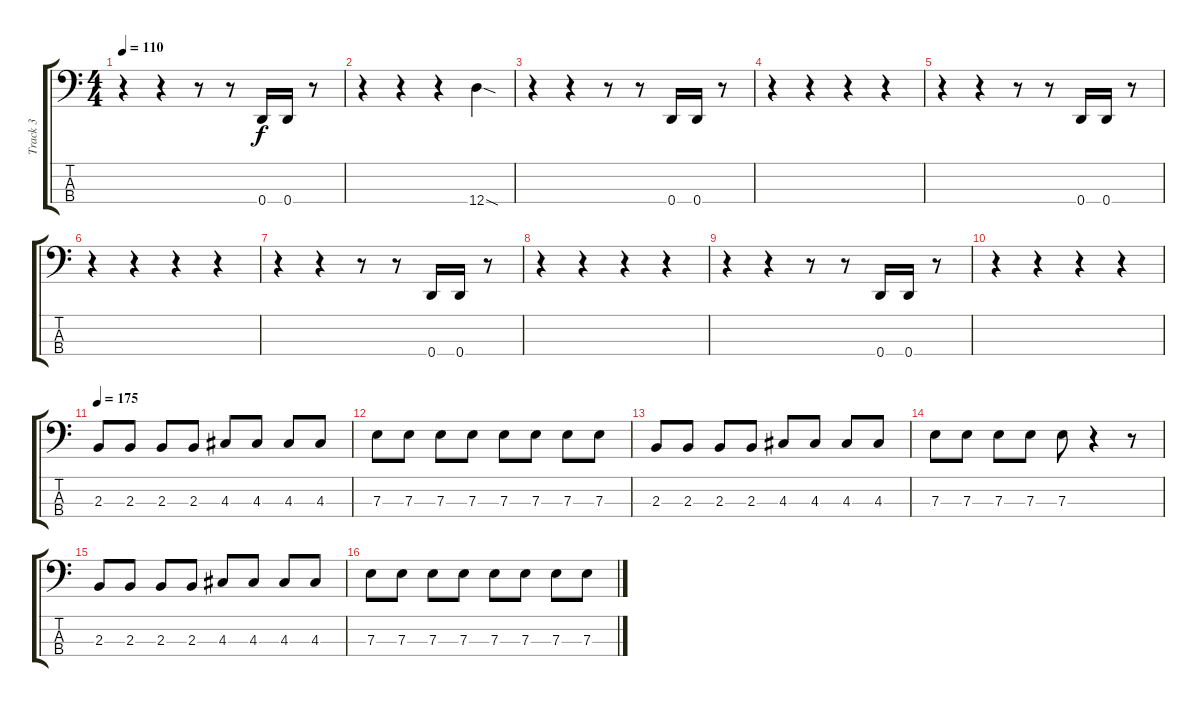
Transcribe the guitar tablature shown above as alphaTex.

\track ("Track 3" "Track 3") {instrument electricbassfinger}
\staff {score tabs}
\tuning (G2 D2 A1 D1) {hide}
\ts (4 4)
\tempo 110
\clef f4
\ks c
r.4{dy f} r.4 r.8 r.8 0.4.16 0.4.16 r.8 |
r.4 r.4 r.4 12.4{sod}.4 |
r.4 r.4 r.8 r.8 0.4.16 0.4.16 r.8 |
r.4 r.4 r.4 r.4 |
r.4 r.4 r.8 r.8 0.4.16 0.4.16 r.8 |
r.4 r.4 r.4 r.4 |
r.4 r.4 r.8 r.8 0.4.16 0.4.16 r.8 |
r.4 r.4 r.4 r.4 |
r.4 r.4 r.8 r.8 0.4.16 0.4.16 r.8 |
r.4 r.4 r.4 r.4 |
\tempo 175
2.3.8 2.3.8 2.3.8 2.3.8 4.3.8 4.3.8 4.3.8 4.3.8 |
7.3.8 7.3.8 7.3.8 7.3.8 7.3.8 7.3.8 7.3.8 7.3.8 |
2.3.8 2.3.8 2.3.8 2.3.8 4.3.8 4.3.8 4.3.8 4.3.8 |
7.3.8 7.3.8 7.3.8 7.3.8 7.3.8 r.4 r.8 |
2.3.8 2.3.8 2.3.8 2.3.8 4.3.8 4.3.8 4.3.8 4.3.8 |
7.3.8 7.3.8 7.3.8 7.3.8 7.3.8 7.3.8 7.3.8 7.3.8
